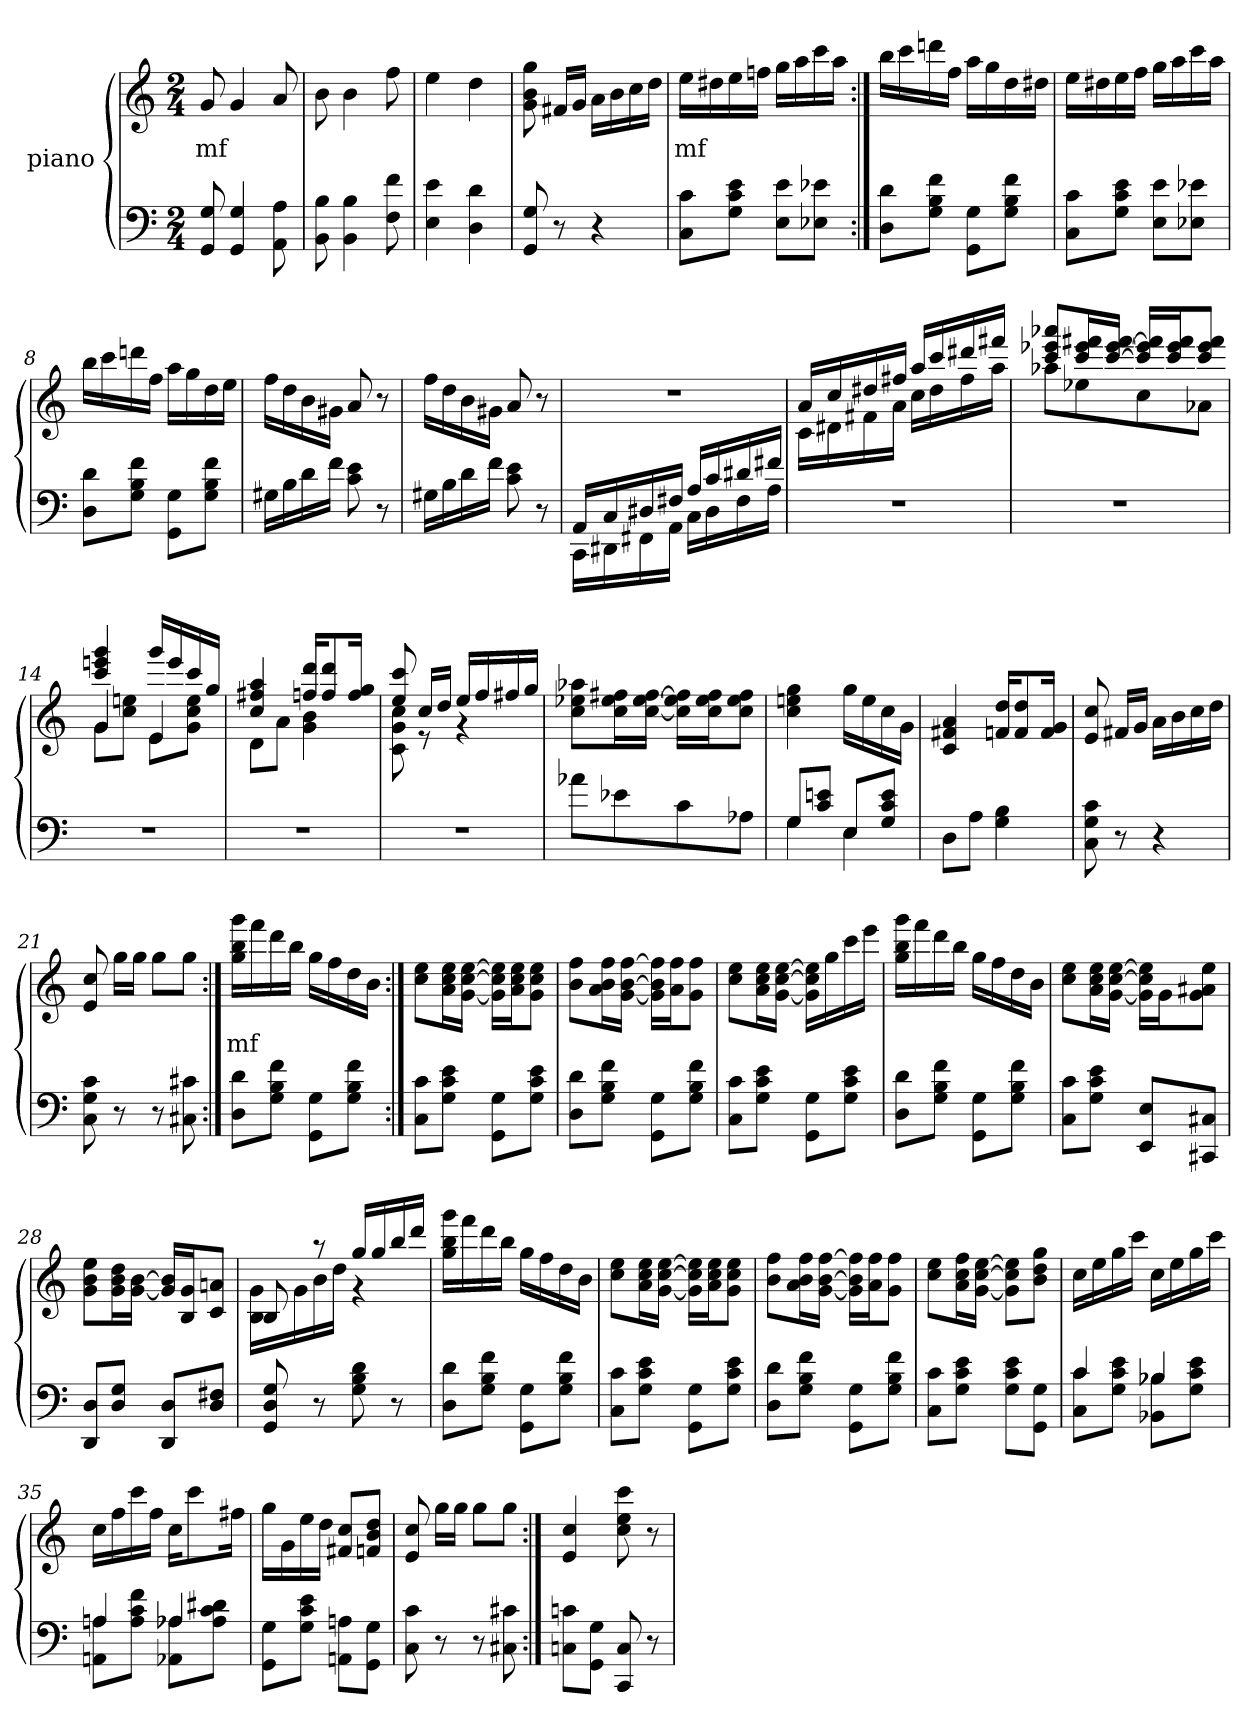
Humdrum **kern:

**kern	**kern	**text
*part2	*part1	*part1
*staff2	*staff1	*staff1
*I"piano	*I"piano	*
*clefF4	*clefG2	*
*k[]	*k[]	*
*M2/4	*M2/4	*
=1	=1	=1
8G 8GG	8g	mf
4G 4GG	4g	.
8A 8AA	8a	.
=2	=2	=2
8B 8BB	8b	.
4B 4BB	4b	.
8f 8F	8ff	.
=3	=3	=3
4e 4E	4ee	.
4d 4D	4dd	.
=4	=4	=4
8G 8GG	8gg 8b 8g	.
8r	16f#XLL	.
.	16gJJ	.
4r	16aLL	.
.	16b	.
.	16cc	.
.	16ddJJ	.
=5	=5	=5
8c 8CL	16eeLL	mf
.	16dd#X	.
8e 8c 8GJ	16ee	.
.	16ffnJJ	.
8e 8EL	16ggLL	.
.	16aa	.
8e-X 8E-XJ	16ccc	.
.	16aaJJ	.
=6:|!	=6:|!	=6:|!
8d 8DL	16bbLL	.
.	16ccc	.
8f 8B 8GJ	16dddn	.
.	16ffJJ	.
8G 8GGL	16aaLL	.
.	16gg	.
8f 8B 8GJ	16dd	.
.	16dd#XJJ	.
=7	=7	=7
8c 8CL	16eeLL	.
.	16dd#X	.
8e 8c 8GJ	16ee	.
.	16ffJJ	.
8e 8EL	16ggLL	.
.	16aa	.
8e-X 8E-XJ	16ccc	.
.	16aaJJ	.
=8	=8	=8
8d 8DL	16bbLL	.
.	16ccc	.
8f 8B 8GJ	16dddn	.
.	16ffJJ	.
8G 8GGL	16aaLL	.
.	16gg	.
8f 8B 8GJ	16dd	.
.	16eeJJ	.
=9	=9	=9
16G#XLL	16ffLL	.
16B	16dd	.
16d	16b	.
16fJJ	16g#XJJ	.
8e 8c	8a	.
8r	8r	.
=10	=10	=10
16G#XLL	16ffLL	.
16B	16dd	.
16d	16b	.
16fJJ	16g#XJJ	.
8e 8c	8a	.
8r	8r	.
=11	=11	=11
*^	*	*
16AALL	16CCLL	2r	.
16C	16DD#	.	.
16D#X	16FF#	.	.
16F#XJJ	16AAJJ	.	.
16ALL	16CLL	.	.
16c	16D#	.	.
16d#	16F#	.	.
16f#JJ	16AJJ	.	.
*v	*v	*	*
=12	=12	=12
*	*^	*
2r	16aLL	16cLL	.
.	16cc	16d#	.
.	16dd#X	16f#	.
.	16ff#XJJ	16aJJ	.
.	16aaLL	16ccLL	.
.	16ccc	16dd#	.
.	16ddd#	16ff#	.
.	16fff#JJ	16aaJJ	.
=13	=13	=13	=13
2r	8aaa-X 8eee-X 8cccL	8aa-L	.
.	16fff#X 16eee- 16cccL	8ee-	.
.	[16fff# [16eee- [16cccJJ	.	.
.	16fff#] 16eee-] 16ccc]LL	8cc	.
.	16fff# 16eee- 16cccJ	.	.
.	8fff# 8eee- 8cccJ	8a-J	.
=14	=14	=14	=14
*	*	*^	*
2r	4ggg 4eeen 4ccc	8gL	4g	.
.	.	8cc 8eenJ	.	.
.	16gggLL	8eL	4e	.
.	16eee	.	.	.
.	16ccc	8g 8cc 8eeJ	.	.
.	16ggJJ	.	.	.
*	*	*v	*v	*
=15	=15	=15	=15
2r	4aa 4ff#X 4cc	8dL	.
.	.	8aJ	.
.	16ddd 16ffnKL	4g 4b	.
.	8ddd 8ff	.	.
.	16gg 16ffJk	.	.
=16	=16	=16	=16
2r	8ccc 8ee	8c 8g 8cc	.
.	16ccLL	8r	.
.	16ddJJ	.	.
.	16eeLL	4r	.
.	16ff	.	.
.	16ff#X	.	.
.	16ggJJ	.	.
*	*v	*v	*
=17	=17	=17
8a-XL	8aa-X 8ee-X 8ccL	.
8e-X	16ff#X 16ee- 16ccL	.
.	[16ff# [16ee- [16ccJJ	.
8c	16ff#] 16ee-] 16cc]LL	.
.	16ff# 16ee- 16ccJ	.
8A-J	8ff# 8ee- 8ccJ	.
=18	=18	=18
*^	*	*
8GL	4G	4gg 4een 4cc	.
8en 8cJ	.	.	.
8EL	4E	16ggLL	.
.	.	16ee	.
8e 8c 8GJ	.	16cc	.
.	.	16gJJ	.
*v	*v	*	*
=19	=19	=19
8DL	4a 4f#X 4c	.
8AJ	.	.
4B 4G	16dd 16fnKL	.
.	8dd 8f	.
.	16g 16fJk	.
=20	=20	=20
8c 8G 8C	8cc 8e	.
8r	16f#XLL	.
.	16gJJ	.
4r	16aLL	.
.	16b	.
.	16cc	.
.	16ddJJ	.
=21	=21	=21
8c 8G 8C	8cc 8e	.
8r	16ggLL	.
.	16ggJJ	.
8r	8ggL	.
8c#X 8C#X	8ggJ	.
=22:|!	=22:|!	=22:|!
8d 8DL	16ggg 16bb 16ggLL	mf
.	16fff	.
8f 8B 8GJ	16ddd	.
.	16bbJJ	.
8G 8GGL	16ggLL	.
.	16ff	.
8f 8B 8GJ	16dd	.
.	16bJJ	.
=23:|!	=23:|!	=23:|!
8c 8CL	8ee 8ccL	.
8e 8c 8GJ	16ee 16cc 16aL	.
.	[16ee [16cc [16gJJ	.
8G 8GGL	16ee] 16cc] 16g]LL	.
.	16ee 16cc 16aJ	.
8e 8c 8GJ	8ee 8cc 8gJ	.
=24	=24	=24
8d 8DL	8ff 8bL	.
8f 8B 8GJ	16ff 16b 16aL	.
.	[16ff [16b [16gJJ	.
8G 8GGL	16ff] 16b] 16g]LL	.
.	16ff 16aJ	.
8f 8B 8GJ	8ff 8gJ	.
=25	=25	=25
8c 8CL	8ee 8ccL	.
8e 8c 8GJ	16ee 16cc 16aL	.
.	[16ee [16cc [16gJJ	.
8G 8GGL	16ee] 16cc] 16g]LL	.
.	16gg	.
8e 8c 8GJ	16ccc	.
.	16eeeJJ	.
=26	=26	=26
8d 8DL	16ggg 16bb 16ggLL	.
.	16fff	.
8f 8B 8GJ	16ddd	.
.	16bbJJ	.
8G 8GGL	16ggLL	.
.	16ff	.
8f 8B 8GJ	16dd	.
.	16bJJ	.
=27	=27	=27
8c 8CL	8ee 8ccL	.
8e 8c 8GJ	16ee 16cc 16aL	.
.	[16ee [16cc [16gJJ	.
8E 8EEL	16ee] 16cc] 16g]LL	.
.	16gJ	.
8C#X 8CC#XJ	8ee 8a#X 8gJ	.
=28	=28	=28
8D 8DDL	8ee 8b 8gL	.
8G 8DJ	16dd 16b 16gL	.
.	[16b [16gJJ	.
8D 8DDL	16b] 16g]LL	.
.	16g 16BJ	.
8F#X 8DJ	8an 8cJ	.
=29	=29	=29
*	*^	*
8G 8D 8GG	8B	16g 16BLL	.
.	.	16g	.
8r	8r	16b	.
.	.	16ddJJ	.
8d 8B 8G	16ggLL	4r	.
.	16gg	.	.
8r	16bb	.	.
.	16dddJJ	.	.
*	*v	*v	*
=30	=30	=30
8d 8DL	16ggg 16bb 16ggLL	.
.	16fff	.
8f 8B 8GJ	16ddd	.
.	16bbJJ	.
8G 8GGL	16ggLL	.
.	16ff	.
8f 8B 8GJ	16dd	.
.	16bJJ	.
=31	=31	=31
8c 8CL	8ee 8ccL	.
8e 8c 8GJ	16ee 16cc 16aL	.
.	[16ee [16cc [16gJJ	.
8G 8GGL	16ee] 16cc] 16g]LL	.
.	16ee 16cc 16aJ	.
8e 8c 8GJ	8ee 8cc 8gJ	.
=32	=32	=32
8d 8DL	8ff 8bL	.
8f 8B 8GJ	16ff 16b 16aL	.
.	[16ff [16b [16gJJ	.
8G 8GGL	16ff] 16b] 16g]LL	.
.	16ff 16aJ	.
8f 8B 8GJ	8ff 8gJ	.
=33	=33	=33
8c 8CL	8ee 8ccL	.
8e 8c 8GJ	16ff 16cc 16aL	.
.	[16ee [16cc [16gJJ	.
8e 8c 8GL	8ee] 8cc] 8g]L	.
8G 8GGJ	8gg 8dd 8bJ	.
=34	=34	=34
*^	*	*
4c	8c 8CL	16ccLL	.
.	.	16ee	.
.	8e 8c 8GJ	16gg	.
.	.	16cccJJ	.
4B-X	8B- 8BB-L	16ccLL	.
.	.	16ee	.
.	8e 8c 8GJ	16gg	.
.	.	16cccJJ	.
=35	=35	=35	=35
4A	8An 8AAnL	16ccLL	.
.	.	16ff	.
.	8f 8c 8AJ	16ccc	.
.	.	16ffJJ	.
4A-X	8A-X 8AA-XL	16ccKL	.
.	.	8ccc	.
.	8d#X 8c 8A-J	.	.
.	.	16ff#XJk	.
*v	*v	*	*
=36	=36	=36
8G 8GGL	16ggLL	.
.	16g	.
8e 8c 8GJ	16ee	.
.	16ddJJ	.
8An 8AAnL	8cc 8f#XL	.
8G 8GGJ	8dd 8b 8fnJ	.
=37	=37	=37
8c 8C	8cc 8e	.
8r	16ggLL	.
.	16ggJJ	.
8r	8ggL	.
8c#X 8C#X	8ggJ	.
=38:|!	=38:|!	=38:|!
8cn 8CnL	4cc 4e	.
8G 8GGJ	.	.
8C 8CC	8ccc 8ee 8cc	.
8r	8r	.
=	=	=
*-	*-	*-
